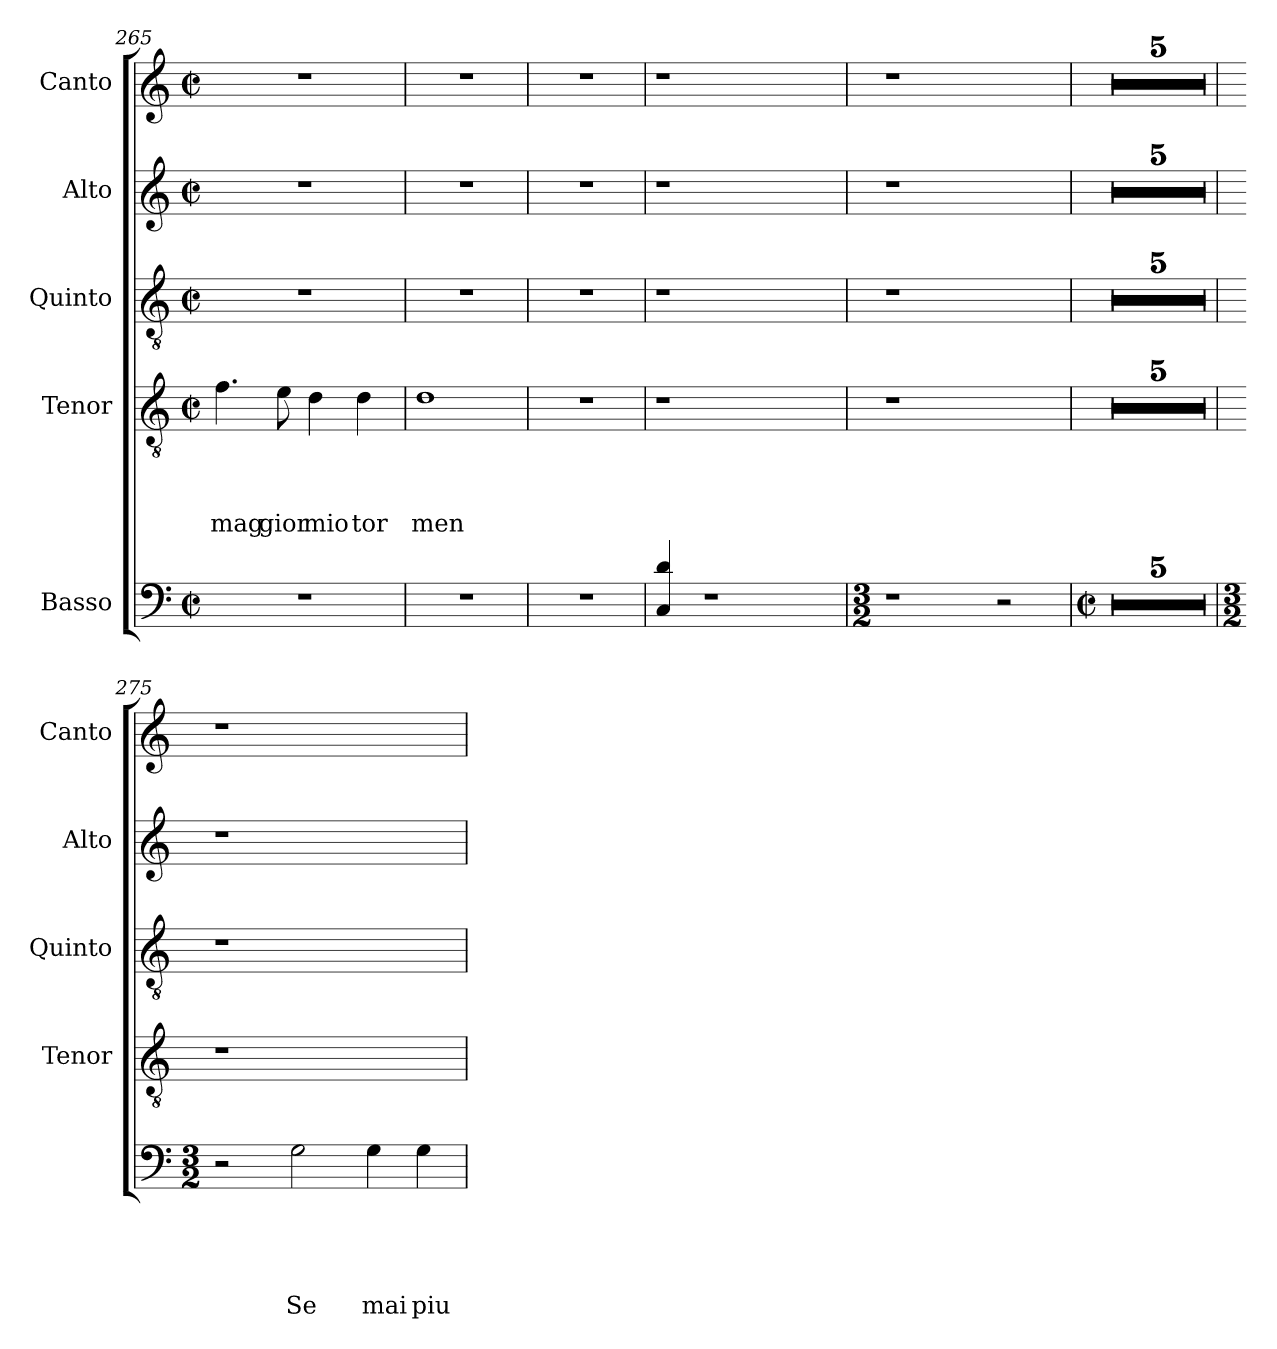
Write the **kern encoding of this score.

**kern	**text	**text	**text	**text	**text	**kern	**text	**text	**text	**text	**kern	**kern	**kern
*part5	*part5	*part5	*part5	*part5	*part5	*part4	*part4	*part4	*part4	*part4	*part3	*part2	*part1
*staff5	*staff5	*staff5	*staff5	*staff5	*staff5	*staff4	*staff4	*staff4	*staff4	*staff4	*staff3	*staff2	*staff1
*I"Basso	*	*	*	*	*	*I"Tenor	*	*	*	*	*I"Quinto	*I"Alto	*I"Canto
*	*	*	*	*	*	*I'Tenor	*	*	*	*	*I'Quinto	*I'Alto	*I'Canto
*clefF4	*	*	*	*	*	*clefGv2	*	*	*	*	*clefGv2	*clefG2	*clefG2
*k[]	*	*	*	*	*	*k[]	*	*	*	*	*k[]	*k[]	*k[]
*C:	*	*	*	*	*	*C:	*	*	*	*	*C:	*C:	*C:
*M2/2	*	*	*	*	*	*M2/2	*	*	*	*	*M2/2	*M2/2	*M2/2
*met(c|)	*	*	*	*	*	*met(c|)	*	*	*	*	*met(c|)	*met(c|)	*met(c|)
=265	=265	=265	=265	=265	=265	=265	=265	=265	=265	=265	=265	=265	=265
!	!	!	!	!	!	!	!	!	!	!LO:LY:b	!	!	!
1r	.	.	.	.	.	4.f\	.	.	.	mag	1r	1r	1r
!	!	!	!	!	!	!	!	!	!	!LO:LY:b	!	!	!
.	.	.	.	.	.	8e\	.	.	.	gior	.	.	.
!	!	!	!	!	!	!	!	!	!	!LO:LY:b	!	!	!
.	.	.	.	.	.	4d\	.	.	.	mio	.	.	.
!	!	!	!	!	!	!	!	!	!	!LO:LY:b	!	!	!
.	.	.	.	.	.	4d\	.	.	.	tor	.	.	.
=266	=266	=266	=266	=266	=266	=266	=266	=266	=266	=266	=266	=266	=266
!	!	!	!	!	!	!	!	!	!	!LO:LY:b	!	!	!
1r	.	.	.	.	.	1d	.	.	.	men	1r	1r	1r
=267	=267	=267	=267	=267	=267	=267	=267	=267	=267	=267	=267	=267	=267
1r	.	.	.	.	.	1r	.	.	.	.	1r	1r	1r
!!LO:PB:g=z
=268	=268	=268	=268	=268	=268	=268	=268	=268	=268	=268	=268	=268	=268
4C/ 4d/	.	.	.	.	.	1r	.	.	.	.	1r	1r	1r
1r	.	.	.	.	.	.	.	.	.	.	.	.	.
.	.	.	.	.	.	4ryy	.	.	.	.	4ryy	4ryy	4ryy
=269	=269	=269	=269	=269	=269	=269	=269	=269	=269	=269	=269	=269	=269
*M3/2	*	*	*	*	*	*	*	*	*	*	*	*	*
1r	.	.	.	.	.	1r	.	.	.	.	1r	1r	1r
2r	.	.	.	.	.	2ryy	.	.	.	.	2ryy	2ryy	2ryy
=270	=270	=270	=270	=270	=270	=270	=270	=270	=270	=270	=270	=270	=270
*M2/2	*	*	*	*	*	*	*	*	*	*	*	*	*
*met(c|)	*	*	*	*	*	*	*	*	*	*	*	*	*
1r	.	.	.	.	.	1r	.	.	.	.	1r	1r	1r
=271	=271	=271	=271	=271	=271	=271	=271	=271	=271	=271	=271	=271	=271
1r	.	.	.	.	.	1r	.	.	.	.	1r	1r	1r
=272	=272	=272	=272	=272	=272	=272	=272	=272	=272	=272	=272	=272	=272
1r	.	.	.	.	.	1r	.	.	.	.	1r	1r	1r
=273	=273	=273	=273	=273	=273	=273	=273	=273	=273	=273	=273	=273	=273
1r	.	.	.	.	.	1r	.	.	.	.	1r	1r	1r
=274	=274	=274	=274	=274	=274	=274	=274	=274	=274	=274	=274	=274	=274
1r	.	.	.	.	.	1r	.	.	.	.	1r	1r	1r
=275	=275	=275	=275	=275	=275	=275	=275	=275	=275	=275	=275	=275	=275
*M3/2	*	*	*	*	*	*	*	*	*	*	*	*	*
2r	.	.	.	.	.	1r	.	.	.	.	1r	1r	1r
!	!	!	!	!	!LO:LY:b	!	!	!	!	!	!	!	!
2G\	.	.	.	.	-Se	.	.	.	.	.	.	.	.
!	!	!	!	!	!LO:LY:b	!	!	!	!	!	!	!	!
4G\	.	.	.	.	mai	2ryy	.	.	.	.	2ryy	2ryy	2ryy
!	!	!	!	!	!LO:LY:b	!	!	!	!	!	!	!	!
4G\	.	.	.	.	piu	.	.	.	.	.	.	.	.
=	=	=	=	=	=	=	=	=	=	=	=	=	=
*-	*-	*-	*-	*-	*-	*-	*-	*-	*-	*-	*-	*-	*-
